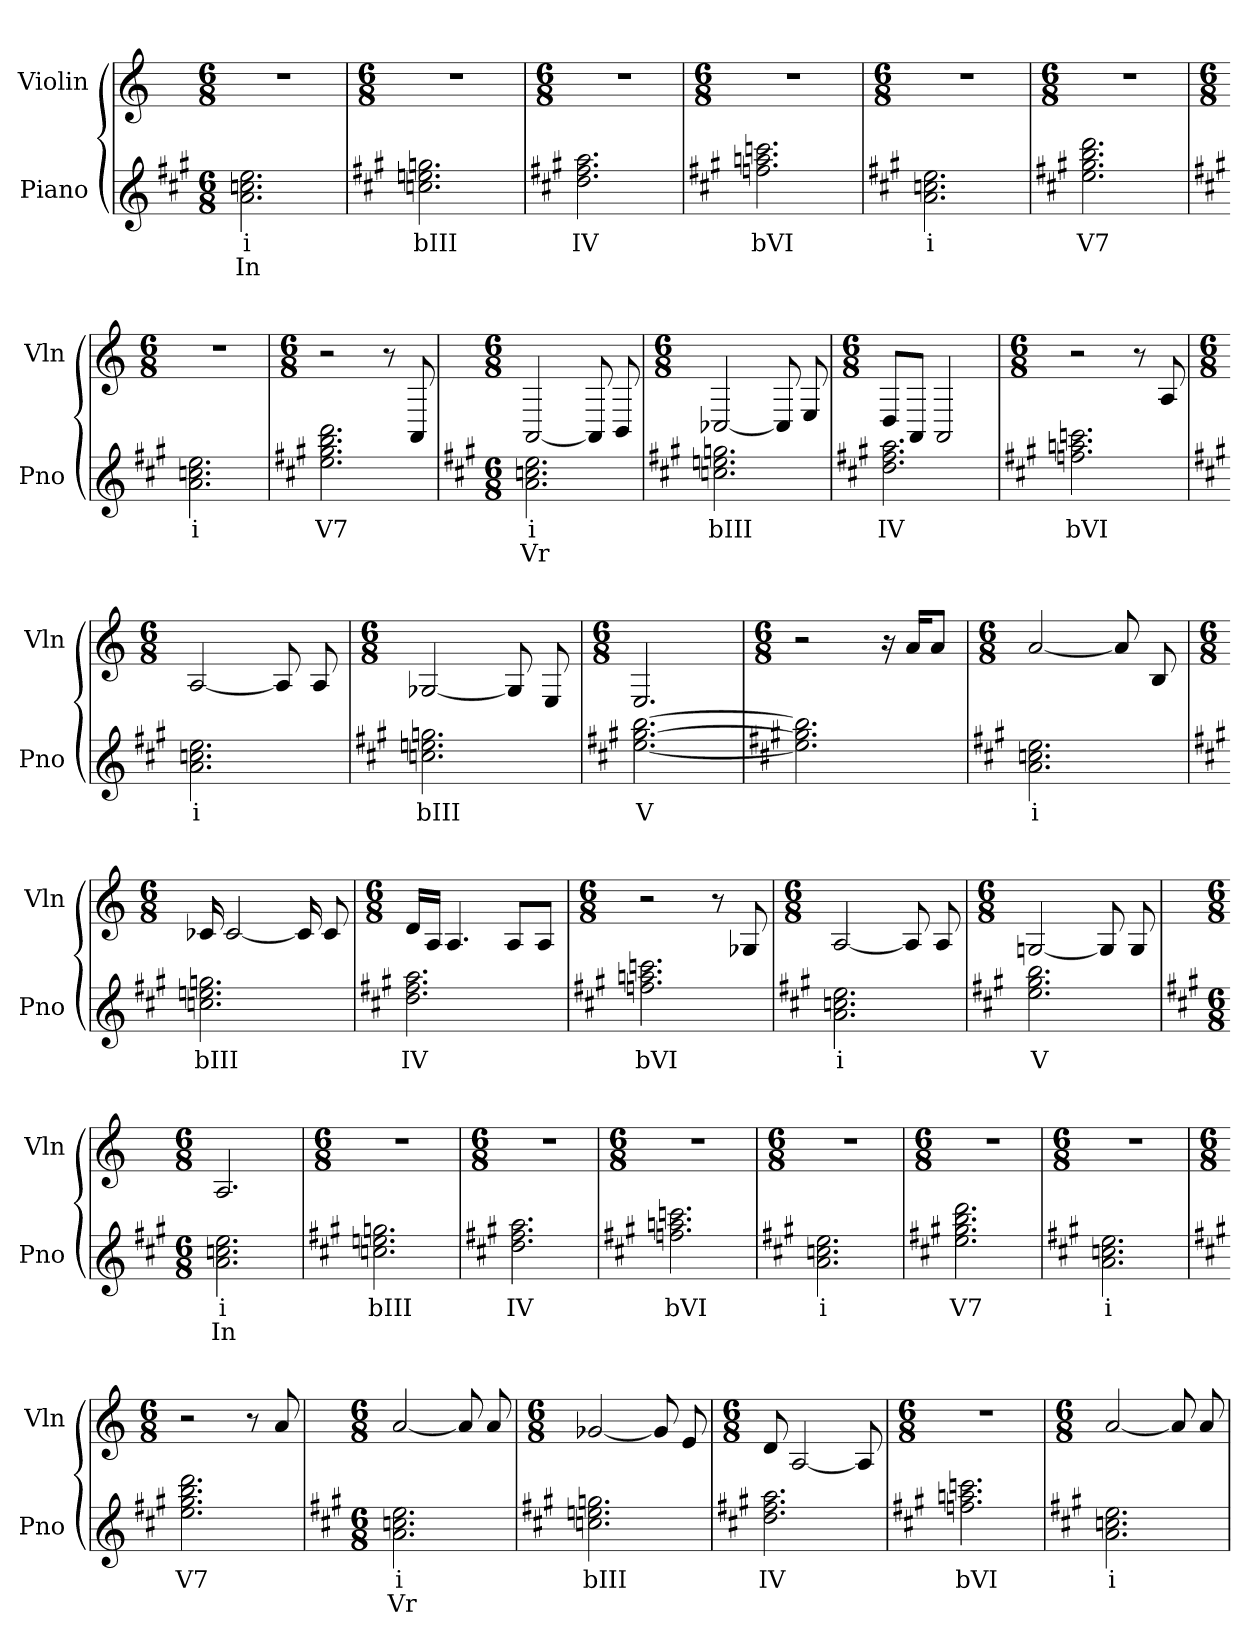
**kern	**text	**text	**kern
*part2	*part2	*part2	*part1
*staff2	*staff2	*staff2	*staff1
*I"Piano	*	*	*I"Violin
*I'Pno	*	*	*I'Vln
*k[f#c#g#]	*	*	*
*A:	*	*	*
*M6/8	*	*	*M6/8
=	=	=	=
2.a 2.ccn 2.ee	i	In	2.r
=	=	=	=
*k[f#c#g#]	*	*	*
*A:	*	*	*
*	*	*	*M6/8
2.ccn 2.een 2.ggn	bIII	.	2.r
=	=	=	=
*k[f#c#g#]	*	*	*
*A:	*	*	*
*	*	*	*M6/8
2.dd 2.ff# 2.aa	IV	.	2.r
=	=	=	=
*k[f#c#g#]	*	*	*
*A:	*	*	*
*	*	*	*M6/8
2.ffn 2.aan 2.cccn	bVI	.	2.r
=	=	=	=
*k[f#c#g#]	*	*	*
*A:	*	*	*
*	*	*	*M6/8
2.a 2.ccn 2.ee	i	.	2.r
=	=	=	=
*k[f#c#g#]	*	*	*
*A:	*	*	*
*	*	*	*M6/8
2.ee 2.gg# 2.bb 2.ddd	V7	.	2.r
=	=	=	=
*k[f#c#g#]	*	*	*
*A:	*	*	*
*	*	*	*M6/8
2.a 2.ccn 2.ee	i	.	2.r
=	=	=	=
*k[f#c#g#]	*	*	*
*A:	*	*	*
*	*	*	*M6/8
2.ee 2.gg# 2.bb 2.ddd	V7	.	2r
.	.	.	8r
.	.	.	8AA
=	=	=	=
*k[f#c#g#]	*	*	*
*A:	*	*	*
*M6/8	*	*	*M6/8
2.a 2.ccn 2.ee	i	Vr	[2AA
.	.	.	8AA]
.	.	.	8BB
=	=	=	=
*k[f#c#g#]	*	*	*
*A:	*	*	*
*	*	*	*M6/8
2.ccn 2.een 2.ggn	bIII	.	[2C-X
.	.	.	8C-]
.	.	.	8E
=	=	=	=
*k[f#c#g#]	*	*	*
*A:	*	*	*
*	*	*	*M6/8
2.dd 2.ff# 2.aa	IV	.	8DL
.	.	.	8AAJ
.	.	.	2AA
=	=	=	=
*k[f#c#g#]	*	*	*
*A:	*	*	*
*	*	*	*M6/8
2.ffn 2.aan 2.cccn	bVI	.	2r
.	.	.	8r
.	.	.	8A
=	=	=	=
*k[f#c#g#]	*	*	*
*A:	*	*	*
*	*	*	*M6/8
2.a 2.ccn 2.ee	i	.	[2A
.	.	.	8A]
.	.	.	8A
=	=	=	=
*k[f#c#g#]	*	*	*
*A:	*	*	*
*	*	*	*M6/8
2.ccn 2.een 2.ggn	bIII	.	[2G-X
.	.	.	8G-]
.	.	.	8E
=	=	=	=
*k[f#c#g#]	*	*	*
*A:	*	*	*
*	*	*	*M6/8
[2.ee [2.gg# [2.bb	V	.	2.E
=	=	=	=
*k[f#c#g#]	*	*	*
*A:	*	*	*
*	*	*	*M6/8
2.ee] 2.gg#] 2.bb]	.	.	2r
.	.	.	16r
.	.	.	16aKL
.	.	.	8aJ
=	=	=	=
*k[f#c#g#]	*	*	*
*A:	*	*	*
*	*	*	*M6/8
2.a 2.ccn 2.ee	i	.	[2a
.	.	.	8a]
.	.	.	8B
=	=	=	=
*k[f#c#g#]	*	*	*
*A:	*	*	*
*	*	*	*M6/8
2.ccn 2.een 2.ggn	bIII	.	16c-X
.	.	.	[2c-
.	.	.	16c-]
.	.	.	8c-
=	=	=	=
*k[f#c#g#]	*	*	*
*A:	*	*	*
*	*	*	*M6/8
2.dd 2.ff# 2.aa	IV	.	16dLL
.	.	.	16AJJ
.	.	.	4.A
.	.	.	8AL
.	.	.	8AJ
=	=	=	=
*k[f#c#g#]	*	*	*
*A:	*	*	*
*	*	*	*M6/8
2.ffn 2.aan 2.cccn	bVI	.	2r
.	.	.	8r
.	.	.	8G-X
=	=	=	=
*k[f#c#g#]	*	*	*
*A:	*	*	*
*	*	*	*M6/8
2.a 2.ccn 2.ee	i	.	[2A
.	.	.	8A]
.	.	.	8A
=	=	=	=
*k[f#c#g#]	*	*	*
*A:	*	*	*
*	*	*	*M6/8
2.ee 2.gg# 2.bb	V	.	[2Gn
.	.	.	8G]
.	.	.	8G
=	=	=	=
*k[f#c#g#]	*	*	*
*A:	*	*	*
*M6/8	*	*	*M6/8
2.a 2.ccn 2.ee	i	In	2.A
=	=	=	=
*k[f#c#g#]	*	*	*
*A:	*	*	*
*	*	*	*M6/8
2.ccn 2.een 2.ggn	bIII	.	2.r
=	=	=	=
*k[f#c#g#]	*	*	*
*A:	*	*	*
*	*	*	*M6/8
2.dd 2.ff# 2.aa	IV	.	2.r
=	=	=	=
*k[f#c#g#]	*	*	*
*A:	*	*	*
*	*	*	*M6/8
2.ffn 2.aan 2.cccn	bVI	.	2.r
=	=	=	=
*k[f#c#g#]	*	*	*
*A:	*	*	*
*	*	*	*M6/8
2.a 2.ccn 2.ee	i	.	2.r
=	=	=	=
*k[f#c#g#]	*	*	*
*A:	*	*	*
*	*	*	*M6/8
2.ee 2.gg# 2.bb 2.ddd	V7	.	2.r
=	=	=	=
*k[f#c#g#]	*	*	*
*A:	*	*	*
*	*	*	*M6/8
2.a 2.ccn 2.ee	i	.	2.r
=	=	=	=
*k[f#c#g#]	*	*	*
*A:	*	*	*
*	*	*	*M6/8
2.ee 2.gg# 2.bb 2.ddd	V7	.	2r
.	.	.	8r
.	.	.	8a
=	=	=	=
*k[f#c#g#]	*	*	*
*A:	*	*	*
*M6/8	*	*	*M6/8
2.a 2.ccn 2.ee	i	Vr	[2a
.	.	.	8a]
.	.	.	8a
=	=	=	=
*k[f#c#g#]	*	*	*
*A:	*	*	*
*	*	*	*M6/8
2.ccn 2.een 2.ggn	bIII	.	[2g-X
.	.	.	8g-]
.	.	.	8e
=	=	=	=
*k[f#c#g#]	*	*	*
*A:	*	*	*
*	*	*	*M6/8
2.dd 2.ff# 2.aa	IV	.	8d
.	.	.	[2A
.	.	.	8A]
=	=	=	=
*k[f#c#g#]	*	*	*
*A:	*	*	*
*	*	*	*M6/8
2.ffn 2.aan 2.cccn	bVI	.	2.r
=	=	=	=
*k[f#c#g#]	*	*	*
*A:	*	*	*
*	*	*	*M6/8
2.a 2.ccn 2.ee	i	.	[2a
.	.	.	8a]
.	.	.	8a
=	=	=	=
*-	*-	*-	*-
